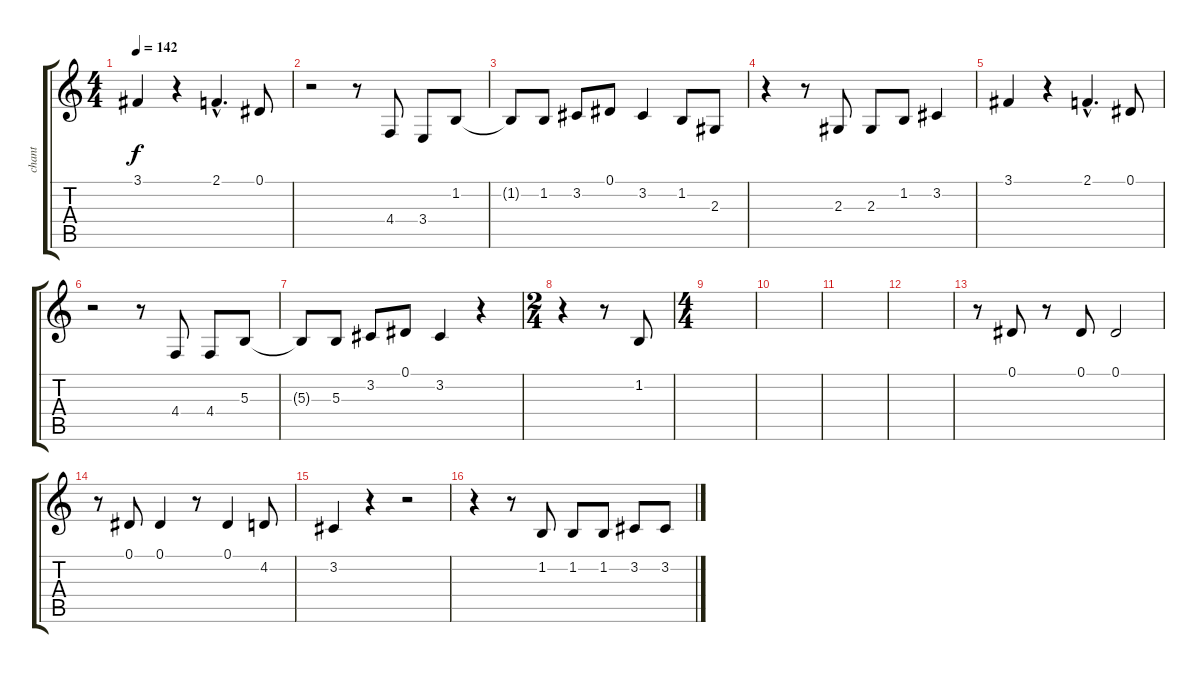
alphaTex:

\track ("chant" "chant") {instrument drawbarorgan}
\staff {score tabs}
\tuning (Eb4 Bb3 Gb3 Db3 Ab2 Eb2) {hide}
\ts (4 4)
\tempo 142
\clef g2
\ks c
3.1.4{dy f} r.4 2.1{hac}.4{d} 0.1.8 |
r.2 r.8 4.4.8 3.4.8 1.2.8 |
1.2{t}.8 1.2.8 3.2.8 0.1.8 3.2.4 1.2.8 2.3.8 |
r.4 r.8 2.3.8 2.3.8 1.2.8 3.2.4 |
3.1.4 r.4 2.1{hac}.4{d} 0.1.8 |
r.2 r.8 4.4.8 4.4.8 5.3.8 |
5.3{t}.8 5.3.8 3.2.8 0.1.8 3.2.4 r.4 |
\ts (2 4)
r.4 r.8 1.2.8 |
\ts (4 4)
|
|
|
|
r.8 0.1.8 r.8 0.1.8 0.1.2 |
r.8 0.1.8 0.1.4 r.8 0.1.4 4.2.8 |
3.2.4 r.4 r.2 |
r.4 r.8 1.2.8 1.2.8 1.2.8 3.2.8 3.2.8
